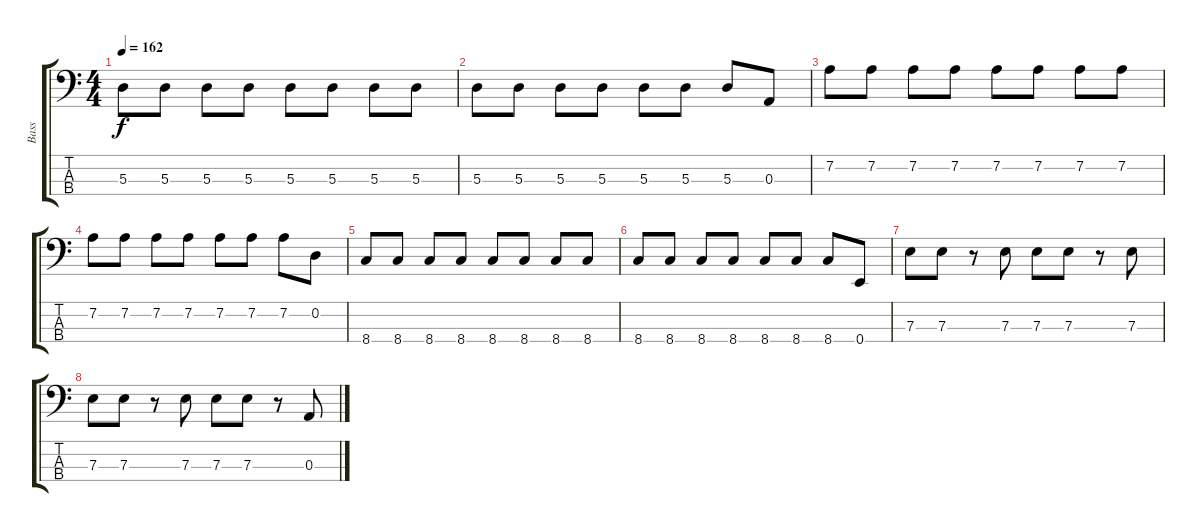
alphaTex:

\track ("Bass" "Bass") {instrument electricbassfinger}
\staff {score tabs}
\tuning (G2 D2 A1 E1) {hide}
\ts (4 4)
\tempo 162
\clef f4
\ks c
5.3.8{dy f} 5.3.8 5.3.8 5.3.8 5.3.8 5.3.8 5.3.8 5.3.8 |
5.3.8 5.3.8 5.3.8 5.3.8 5.3.8 5.3.8 5.3.8 0.3.8 |
7.2.8 7.2.8 7.2.8 7.2.8 7.2.8 7.2.8 7.2.8 7.2.8 |
7.2.8 7.2.8 7.2.8 7.2.8 7.2.8 7.2.8 7.2.8 0.2.8 |
8.4.8 8.4.8 8.4.8 8.4.8 8.4.8 8.4.8 8.4.8 8.4.8 |
8.4.8 8.4.8 8.4.8 8.4.8 8.4.8 8.4.8 8.4.8 0.4.8 |
7.3.8 7.3.8 r.8 7.3.8 7.3.8 7.3.8 r.8 7.3.8 |
7.3.8 7.3.8 r.8 7.3.8 7.3.8 7.3.8 r.8 0.3.8
